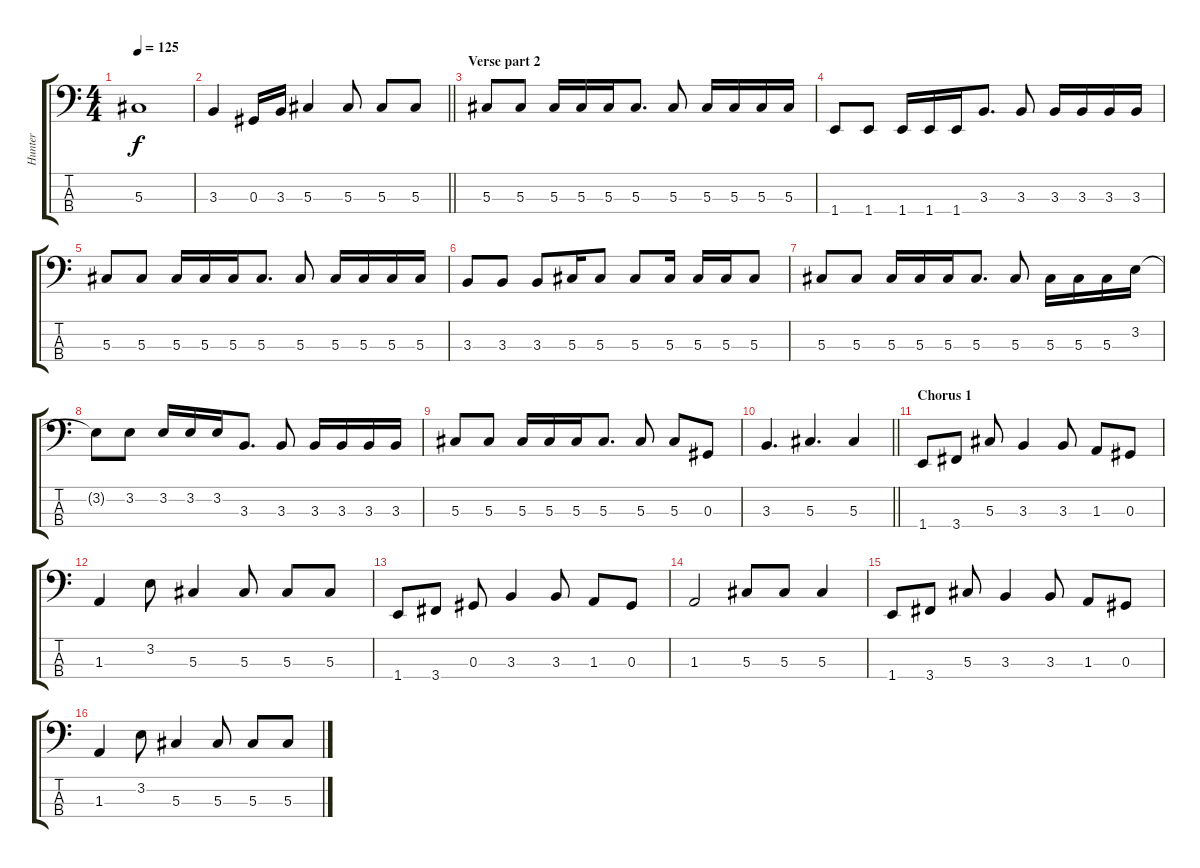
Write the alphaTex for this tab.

\track ("Hunter" "Hunter") {instrument electricbassfinger}
\staff {score tabs}
\tuning (Gb2 Db2 Ab1 Eb1) {hide}
\ts (4 4)
\tempo 125
\clef f4
\ks c
5.3.1{dy f} |
\barLineRight lightlight
3.3.4 0.3.16 3.3.16 5.3.4 5.3.8 5.3.8 5.3.8 |
\section ("" "Verse part 2")
5.3.8 5.3.8 5.3.16 5.3.16 5.3.16 5.3.8{d} 5.3.8 5.3.16 5.3.16 5.3.16 5.3.16 |
1.4.8 1.4.8 1.4.16 1.4.16 1.4.16 3.3.8{d} 3.3.8 3.3.16 3.3.16 3.3.16 3.3.16 |
5.3.8 5.3.8 5.3.16 5.3.16 5.3.16 5.3.8{d} 5.3.8 5.3.16 5.3.16 5.3.16 5.3.16 |
3.3.8 3.3.8 3.3.8 5.3.16 5.3.8 5.3.8 5.3.16 5.3.16 5.3.16 5.3.8 |
5.3.8 5.3.8 5.3.16 5.3.16 5.3.16 5.3.8{d} 5.3.8 5.3.16 5.3.16 5.3.16 3.2.16 |
3.2{t}.8 3.2.8 3.2.16 3.2.16 3.2.16 3.3.8{d} 3.3.8 3.3.16 3.3.16 3.3.16 3.3.16 |
5.3.8 5.3.8 5.3.16 5.3.16 5.3.16 5.3.8{d} 5.3.8 5.3.8 0.3.8 |
\barLineRight lightlight
3.3.4{d} 5.3.4{d} 5.3.4 |
\section ("" "Chorus 1")
1.4.8 3.4.8 5.3.8 3.3.4 3.3.8 1.3.8 0.3.8 |
1.3.4 3.2.8 5.3.4 5.3.8 5.3.8 5.3.8 |
1.4.8 3.4.8 0.3.8 3.3.4 3.3.8 1.3.8 0.3.8 |
1.3.2 5.3.8 5.3.8 5.3.4 |
1.4.8 3.4.8 5.3.8 3.3.4 3.3.8 1.3.8 0.3.8 |
1.3.4 3.2.8 5.3.4 5.3.8 5.3.8 5.3.8
